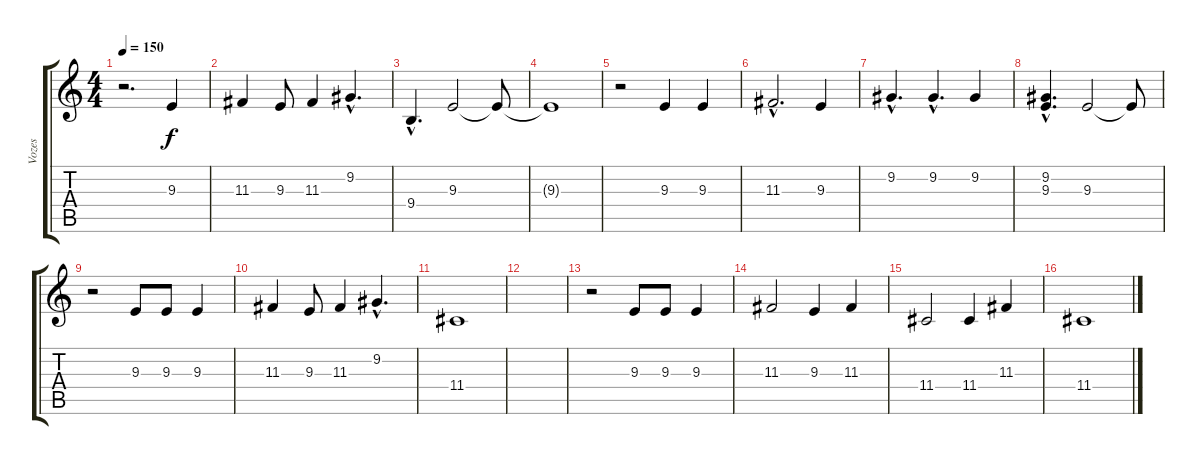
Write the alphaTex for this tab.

\track ("Vozes" "Vozes") {instrument synthvoice}
\staff {score tabs}
\tuning (E4 B3 G3 D3 A2 E2) {hide}
\ts (4 4)
\tempo 150
\clef g2
\ks c
r.2{d dy f} 9.3.4 |
11.3.4 9.3.8 11.3.4 9.2{hac}.4{d} |
9.4{hac}.4{d} 9.3.2 9.3{t}.8 |
9.3{t}.1 |
r.2 9.3.4 9.3.4 |
11.3{hac}.2{d} 9.3.4 |
9.2{hac}.4{d} 9.2{hac}.4{d} 9.2.4 |
(9.2{hac} 9.3{hac}).4{d} 9.3.2 9.3{t}.8 |
r.2 9.3.8 9.3.8 9.3.4 |
11.3.4 9.3.8 11.3.4 9.2{hac}.4{d} |
11.4.1 |
|
r.2 9.3.8 9.3.8 9.3.4 |
11.3.2 9.3.4 11.3.4 |
11.4.2 11.4.4 11.3.4 |
11.4.1
